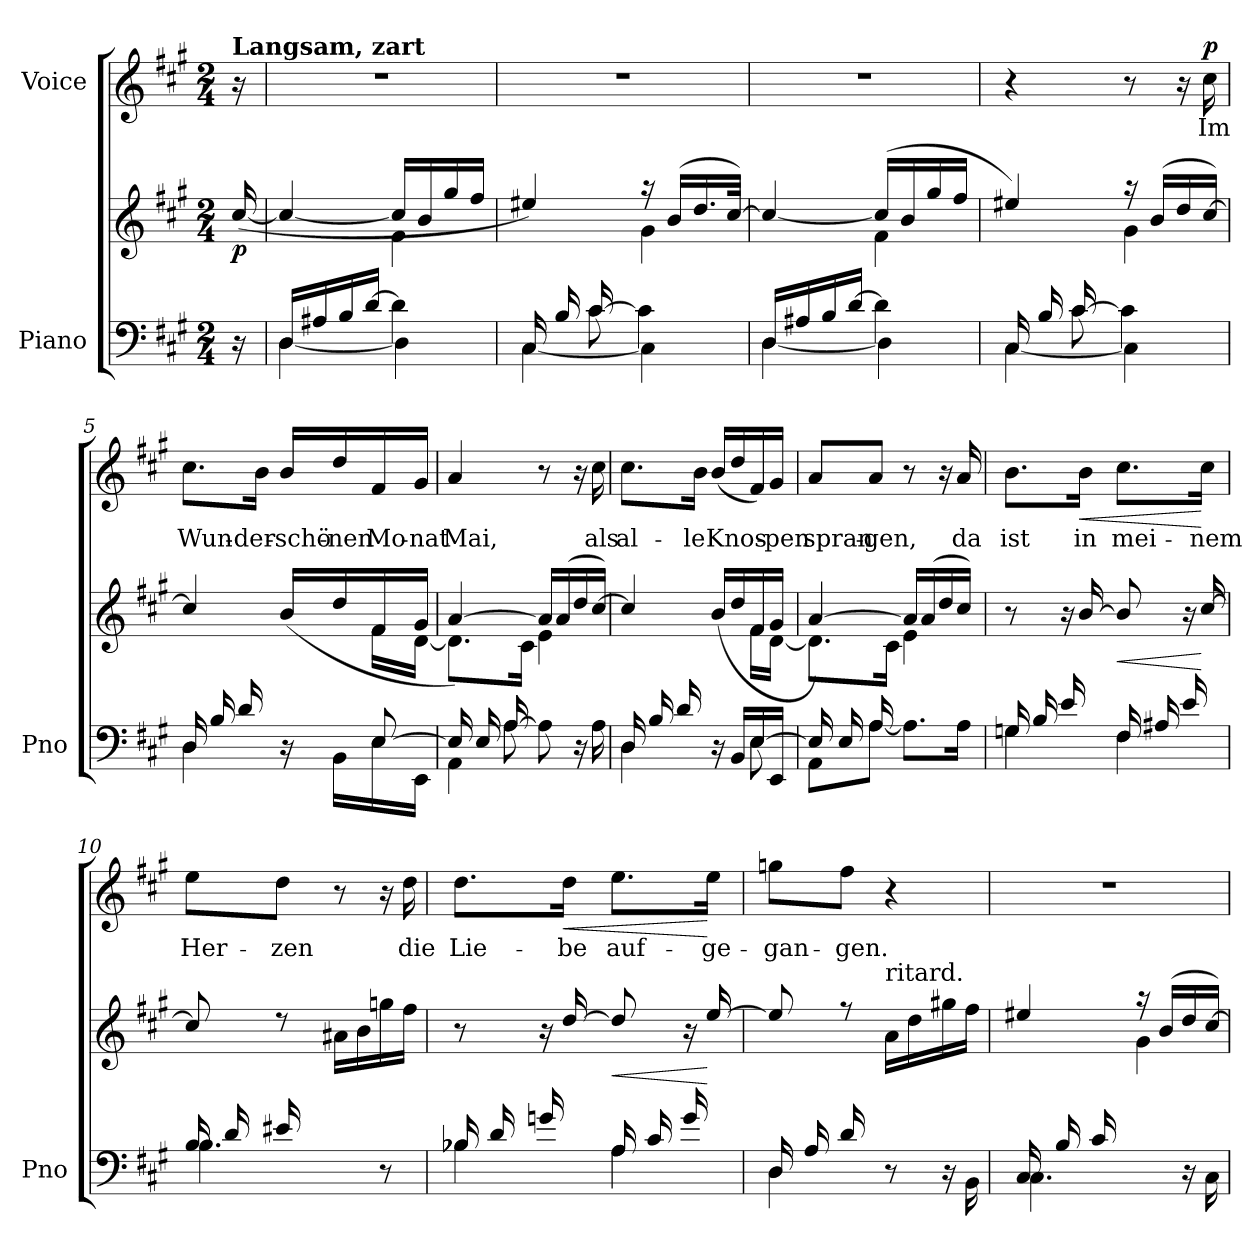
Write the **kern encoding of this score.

**kern	**kern	**dynam	**kern	**text	**dynam
*part2	*part2	*part2	*part1	*part1	*part1
*staff3	*staff2	*staff2/3	*staff1	*staff1	*staff1
*I"Piano	*	*	*I"Voice	*	*
*I'Pno	*	*	*	*	*
*clefF4	*clefG2	*	*clefG2	*	*
*k[f#c#g#]	*k[f#c#g#]	*	*k[f#c#g#]	*	*
*A:	*A:	*	*A:	*	*
*M2/4	*M2/4	*	*M2/4	*	*
=	=	=	=	=	=
!	!	!	!LO:TX:a:B:t=Langsam, zart	!	!
!	!	!LO:DY:b	!	!	!
16r	(>[16cc#/	p	16r	.	.
=1	=1	=1	=1	=1	=1
*^	*^	*	*	*	*
16D/LL	[4D\	4cc#/_	4ryy	.	2r	.	.
16A#X/	.	.	.	.	.	.	.
16B/	.	.	.	.	.	.	.
[16d/JJ	.	.	.	.	.	.	.
4d\]	4D\]	16cc#/LL]	4f#\	.	.	.	.
.	.	16b/	.	.	.	.	.
.	.	16gg#/	.	.	.	.	.
.	.	16ff#/JJ	.	.	.	.	.
=2	=2	=2	=2	=2	=2	=2	=2
*	*^	*	*^	*	*	*	*
16C#/LL	[4C#\	8ryy	4ee#X/)	4ryy	8.ryy	.	2r	.	.
16B/	.	.	.	.	.	.	.	.	.
16c#/	.	[8c#\	.	.	.	.	.	.	.
16ryy	.	.	.	.	16e#X\JJ	.	.	.	.
4ryy	4C#\]	4c#\]	16raa	4g#\	4ryy	.	.	.	.
.	.	.	(>16b/LL	.	.	.	.	.	.
.	.	.	16.dd/	.	.	.	.	.	.
.	.	.	[32cc#/JJk)	.	.	.	.	.	.
*	*v	*v	*	*	*	*	*	*	*
*	*	*	*v	*v	*	*	*	*
=3	=3	=3	=3	=3	=3	=3	=3
16D/LL	[4D\	4cc#/_	4ryy	.	2r	.	.
16A#X/	.	.	.	.	.	.	.
16B/	.	.	.	.	.	.	.
[16d/JJ	.	.	.	.	.	.	.
4d\]	4D\]	(>16cc#/LL]	4f#\	.	.	.	.
.	.	16b/	.	.	.	.	.
.	.	16gg#/	.	.	.	.	.
.	.	16ff#/JJ	.	.	.	.	.
!!LO:LB:g=z
=4	=4	=4	=4	=4	=4	=4	=4
*	*^	*	*^	*	*	*	*
16C#/LL	[4C#\	8ryy	4ee#X/)	4ryy	8.ryy	.	4r	.	.
16B/	.	.	.	.	.	.	.	.	.
16c#/	.	[8c#\	.	.	.	.	.	.	.
16ryy	.	.	.	.	16e#X\JJ	.	.	.	.
4ryy	4C#\]	4c#\]	16raa	4g#\	4ryy	.	8r	.	.
.	.	.	(>16b/LL	.	.	.	.	.	.
.	.	.	16dd/	.	.	.	16r	.	.
!	!	!	!	!	!	!	!	!	!LO:DY:a
.	.	.	[16cc#/JJ)	.	.	.	16cc#\	Im	p
*	*v	*v	*	*	*	*	*	*	*
=5	=5	=5	=5	=5	=5	=5	=5	=5
(16D/LL	4D\	4cc#/]	4.ryy	8.ryy	.	8.cc#\L	Wun-	.
16B/	.	.	.	.	.	.	.	.
16d/	.	.	.	.	.	.	.	.
16ryy	.	.	.	16f#\JJ)	.	16b\Jk	-der-	.
8ryy	16r	(>16b/LL	.	4ryy	.	16b/LL	-schö-	.
.	16BB\LL	16dd/	.	.	.	16dd/	-nen	.
[8E/	16E\	16f#/	16f#\LL	.	.	16f#/	Mo-	.
.	16EE\JJ	16g#/JJ	[16d\JJ	.	.	16g#/JJ	-nat	.
=6	=6	=6	=6	=6	=6	=6	=6	=6
*	*^	*	*	*	*	*	*	*
16E/LL]	4AA\	8ryy	[4a/)	8.d\L]	8.ryy	.	4a/	Mai,	.
16E/	.	.	.	.	.	.	.	.	.
16A/	.	[8A\	.	.	.	.	.	.	.
16ryy	.	.	.	16c#\Jk	16c#\JJ	.	.	.	.
4ryy	4ryy	8A\]	16a/LL]	4e\	4ryy	.	8r	.	.
.	.	.	(>16a/	.	.	.	.	.	.
.	.	16r	16dd/	.	.	.	16r	.	.
.	.	16A\	[16cc#/JJ)	.	.	.	16cc#\	als	.
*	*v	*v	*	*	*	*	*	*	*
=7	=7	=7	=7	=7	=7	=7	=7	=7
(16D/LL	4D\	4cc#/]	4.ryy	8.ryy	.	8.cc#\L	al-	.
16B/	.	.	.	.	.	.	.	.
16d/	.	.	.	.	.	.	.	.
16ryy	.	.	.	16f#\JJ)	.	16b\Jk	-le	.
8ryy	16r	(>16b/LL	.	4ryy	.	(16b/LL	Knos-	.
.	16BB/LL	16dd/	.	.	.	16dd/	.	.
[8E\	16E/	16f#/	16f#\LL	.	.	16f#/)	.	.
.	16EE/JJ	16g#/JJ	[16d\JJ	.	.	16g#/JJ	-pen	.
!!LO:LB:g=z
=8	=8	=8	=8	=8	=8	=8	=8	=8
16E/LL]	8AA\L	[4a/)	8.d\L]	8.ryy	.	8a/L	spran-	.
16E/	.	.	.	.	.	.	.	.
16A/	[8A\J	.	.	.	.	8a/J	-gen,	.
16ryy	.	.	16c#\Jk	16c#\JJ	.	.	.	.
4ryy	8.A\L]	16a/LL]	4e\	4ryy	.	8r	.	.
.	.	(>16a/	.	.	.	.	.	.
.	.	16dd/	.	.	.	16r	.	.
.	16A\Jk	16cc#/JJ)	.	.	.	16a/	da	.
*	*	*	*v	*v	*	*	*	*
=9	=9	=9	=9	=9	=9	=9	=9
(16Gn/LL	4G\	8r	8.ryy	.	8.b\L	ist	.
16B/	.	.	.	.	.	.	.
16e/	.	16r	.	.	.	.	.
!	!	!	!	!	!	!	!LO:HP:b
16ryy	.	[16b/	16b\JJ)	.	16b\Jk	in	<
!	!	!	!	!LO:HP:b	!	!	!
(16F#/LL	4F#\	8b/]	8.ryy	<	8.cc#\L	mei-	.
16A#X/	.	.	.	.	.	.	.
16e/	.	16r	.	.	.	.	.
16ryy	.	[16cc#/	16cc#\JJ)	[	16cc#\Jk	-nem	[
=10	=10	=10	=10	=10	=10	=10	=10
16B/LL	4.B\	8cc#/]	8.ryy	.	8ee\L	Her-	.
16d/	.	.	.	.	.	.	.
16e#X/	.	8rdd	.	.	8dd\J	-zen	.
16ryy	.	.	16f#\JJ	.	.	.	.
4ryy	.	16a#X\LL	4ryy	.	8r	.	.
.	.	16b\	.	.	.	.	.
.	8r	16ggn\	.	.	16r	.	.
.	.	16ff#\JJ	.	.	16dd\	die	.
=11	=11	=11	=11	=11	=11	=11	=11
(16B-X/LL	4B-\	8r	8.ryy	.	8.dd\L	Lie-	.
16d/	.	.	.	.	.	.	.
16gn/	.	16r	.	.	.	.	.
!	!	!	!	!	!	!	!LO:HP:b
16ryy	.	[16dd/	16dd\JJ)	.	16dd\Jk	-be	<
!	!	!	!	!LO:HP:b	!	!	!
(16A/LL	4A\	8dd/]	8.ryy	<	8.ee\L	auf-	.
16c#/	.	.	.	.	.	.	.
16g/	.	16r	.	.	.	.	.
16ryy	.	[16ee/	16ee\JJ)	[	16ee\Jk	-ge-	[
!!LO:PB:g=z
=12	=12	=12	=12	=12	=12	=12	=12
(>16D/LL	4D\	8ee/]	8.ryy	.	8ggn\L	-gan-	.
16A/	.	.	.	.	.	.	.
16d/	.	8rff	.	.	8ff#\J	-gen.	.
16ryy	.	.	16f#\JJ	.	.	.	.
!	!	!LO:TX:a:t=ritard.	!	!	!	!	!
4ryy	8r	16a\LL	4ryy	.	4r	.	.
.	.	16dd\	.	.	.	.	.
.	16r	16gg#X\	.	.	.	.	.
.	16BB\	16ff#\JJ	.	.	.	.	.
=13	=13	=13	=13	=13	=13	=13	=13
*	*	*	*^	*	*	*	*
16C#/LL	4.C#\	4ee#X/)	4ryy	8.ryy	.	2r	.	.
16B/	.	.	.	.	.	.	.	.
16c#/	.	.	.	.	.	.	.	.
16ryy	.	.	.	16e#X\JJ	.	.	.	.
4ryy	.	16raa	4g#\	4ryy	.	.	.	.
.	.	(>16b/LL	.	.	.	.	.	.
.	16r	16dd/	.	.	.	.	.	.
.	16C#\	[16cc#/JJ)	.	.	.	.	.	.
*v	*v	*	*	*	*	*	*	*
*	*v	*v	*v	*	*	*	*
=	=	=	=	=	=
*-	*-	*-	*-	*-	*-
